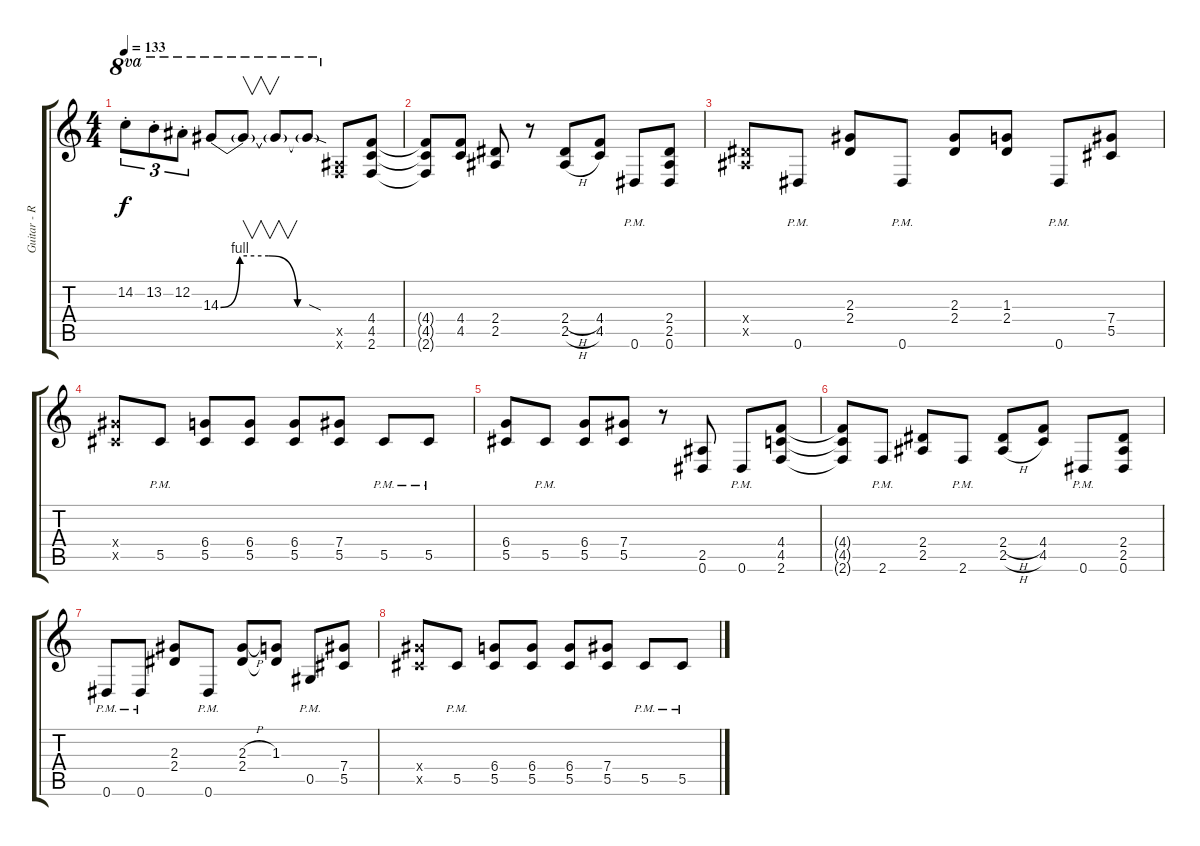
\track ("Guitar - Rob Marcello" "Guitar - R") {instrument distortionguitar}
\staff {score tabs}
\tuning (Eb4 Bb3 Gb3 Db3 Ab2 Eb2) {hide}
\ts (4 4)
\tempo 133
\clef g2
\ks c
14.2{st}.8{tu (3 2) ot 8va dy f} 13.2{st}.8{tu (3 2) ot 8va} 12.2{st}.8{tu (3 2) ot 8va} 14.3{be (custom 0 0 10 4 25 4 40 0 60 0)}.8{ot 8va} 14.3{t}.8{v ot 8va} 14.3{t}.8{v ot 8va} 14.3{sod t}.8{ot 8va} (2.5{x} 2.6{x}).8 (4.4 4.5 2.6).8 |
(4.4{t} 4.5{t} 2.6{t}).8 (4.4 4.5).8 (2.4 2.5).8 r.8 (2.4{h} 2.5{h}).8 (4.4 4.5).8 0.6{pm}.8 (2.4 2.5 0.6).8 |
(2.4{x} 2.5{x}).8 0.6{pm}.8 (2.3 2.4).8 0.6{pm}.8 (2.3 2.4).8 (1.3 2.4).8 0.6{pm}.8 (7.4 5.5).8 |
(7.4{x} 5.5{x}).8 5.5{pm}.8 (6.4 5.5).8 (6.4 5.5).8 (6.4 5.5).8 (7.4 5.5).8 5.5{pm}.8 5.5{pm}.8 |
(6.4 5.5).8 5.5{pm}.8 (6.4 5.5).8 (7.4 5.5).8 r.8 (2.5 0.6).8 0.6{pm}.8 (4.4 4.5 2.6).8 |
(4.4{t} 4.5{t} 2.6{t}).8 2.6{pm}.8 (2.4 2.5).8 2.6{pm}.8 (2.4{h} 2.5{h}).8 (4.4 4.5).8 0.6{pm}.8 (2.4 2.5 0.6).8 |
0.6{pm}.8 0.6{pm}.8 (2.3 2.4).8 0.6{pm}.8 (2.3{h} 2.4).8 (1.3 2.4{t}).8 0.5{pm}.8 (7.4 5.5).8 |
(7.4{x} 5.5{x}).8 5.5{pm}.8 (6.4 5.5).8 (6.4 5.5).8 (6.4 5.5).8 (7.4 5.5).8 5.5{pm}.8 5.5{pm}.8
